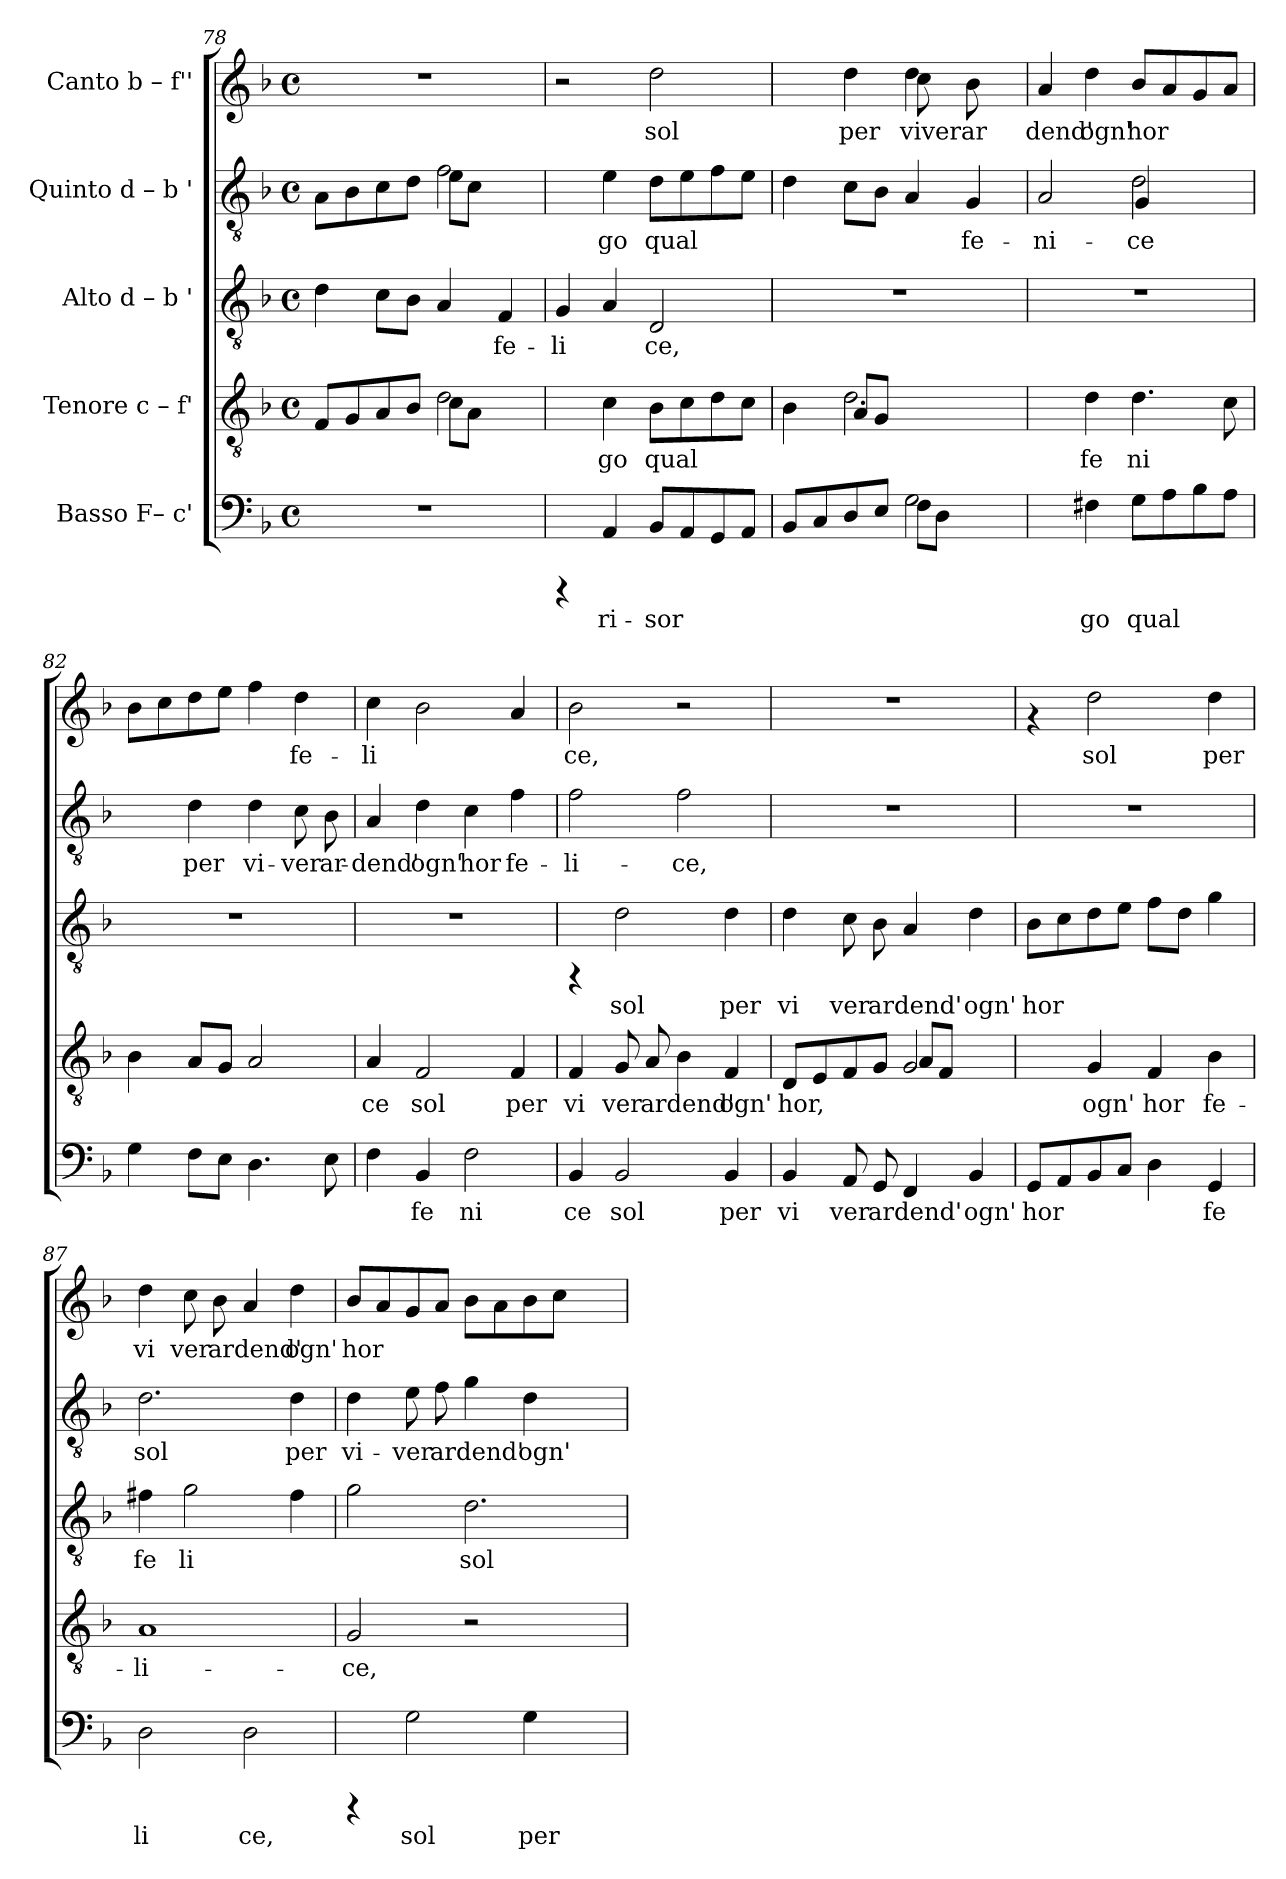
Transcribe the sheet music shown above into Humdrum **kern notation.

**kern	**text	**kern	**text	**kern	**text	**kern	**text	**kern	**text
*part5	*part5	*part4	*part4	*part3	*part3	*part2	*part2	*part1	*part1
*staff5	*staff5	*staff4	*staff4	*staff3	*staff3	*staff2	*staff2	*staff1	*staff1
*I"Basso  F– c'	*	*I"Tenore  c – f'	*	*I"Alto  d – b '	*	*I"Quinto  d – b '	*	*I"Canto  b – f''	*
*clefF4	*	*clefGv2	*	*clefGv2	*	*clefGv2	*	*clefG2	*
*k[b-]	*	*k[b-]	*	*k[b-]	*	*k[b-]	*	*k[b-]	*
*F:	*	*F:	*	*F:	*	*F:	*	*F:	*
*M4/4	*	*M4/4	*	*M4/4	*	*M4/4	*	*M4/4	*
*met(c)	*	*met(c)	*	*met(c)	*	*met(c)	*	*met(c)	*
=78	=78	=78	=78	=78	=78	=78	=78	=78	=78
!	!	!	!LO:LY:b:cj	!	!LO:LY:b:rj	!	!LO:LY:b:cj	!	!
*	*	*^	*	*	*	*^	*	*	*
1r	.	8F/L	2ryy	.	4d\	.	8A\L	2ryy	--	1r	.
!	!	!	!	!LO:LY:b:cj	!	!	!	!	!LO:LY:b:cj	!	!
.	.	8G/	.	.	.	.	8B-\	.	--	.	.
!	!	!	!	!LO:LY:b:cj	!	!LO:LY:b:rj	!	!	!LO:LY:b:cj	!	!
.	.	8A/	.	.	8c\L	.	8c\	.	--	.	.
!	!	!	!	!LO:LY:b:cj	!	!LO:LY:b:rj	!	!	!LO:LY:b:cj	!	!
.	.	8B-/J	.	.	8B-\J	.	8d\J	.	--	.	.
!	!	!	!	!LO:LY:b:cj	!	!LO:LY:b:rj	!	!	!LO:LY:b:cj	!	!
.	.	2d\	8c\L	.	4A/	.	2f\	8e\L	--	.	.
!	!	!	!	!LO:LY:b:cj	!	!	!	!	!LO:LY:b:cj	!	!
.	.	.	8A\J	.	.	.	.	8c\J	--	.	.
!	!	!	!	!	!	!LO:LY:b:rj	!	!	!	!	!
.	.	.	4ryy	.	4F/	fe-	.	4ryy	.	.	.
=79	=79	=79	=79	=79	=79	=79	=79	=79	=79	=79	=79
!	!	!	!	!	!	!LO:LY:b:rj	!	!	!	!	!
*	*	*v	*v	*	*	*	*v	*v	*	*	*
4rCCC	.	4ryy	.	4G/	-li-	4ryy	.	2r	.
!	!LO:LY:b:rj	!	!LO:LY:b:cj	!	!LO:LY:b:rj	!	!LO:LY:b:cj	!	!
4AA/	ri-	4c\	go	4A/	--	4e\	-go	.	.
!	!LO:LY:b:rj	!	!LO:LY:b:cj	!	!LO:LY:b:rj	!	!LO:LY:b:cj	!	!LO:LY:b:cj
8BB-/L	-sor-	8B-\L	qual	2D/	-ce,	8d\L	qual	2dd\	sol
!	!LO:LY:b:rj	!	!LO:LY:b:cj	!	!	!	!LO:LY:b:cj	!	!
8AA/	--	8c\	.	.	.	8e\	.	.	.
!	!LO:LY:b:rj	!	!LO:LY:b:cj	!	!	!	!LO:LY:b:cj	!	!
8GG/	--	8d\	.	.	.	8f\	.	.	.
!	!LO:LY:b:rj	!	!LO:LY:b:cj	!	!	!	!LO:LY:b:cj	!	!
8AA/J	--	8c\J	.	.	.	8e\J	.	.	.
=80	=80	=80	=80	=80	=80	=80	=80	=80	=80
!	!LO:LY:b:rj	!	!LO:LY:b:cj	!	!	!	!LO:LY:b:cj	!	!
*^	*	*^	*	*	*	*	*	*^	*
8BB-/L	2ryy	--	4B-\	4ryy	.	1r	.	4d\	.	4ryy	2ryy	.
!	!	!LO:LY:b:rj	!	!	!	!	!	!	!	!	!	!
8C/	.	--	.	.	.	.	.	.	.	.	.	.
!	!	!LO:LY:b:rj	!	!	!LO:LY:b:cj	!	!	!	!LO:LY:b:cj	!	!	!LO:LY:b:cj
8D/	.	--	2.d\	8A/L	.	.	.	8c\L	.	4dd\	.	per
!	!	!LO:LY:b:rj	!	!	!LO:LY:b:cj	!	!	!	!LO:LY:b:cj	!	!	!
8E/J	.	--	.	8G/J	.	.	.	8B-\J	.	.	.	.
!	!	!LO:LY:b:rj	!	!	!	!	!	!	!LO:LY:b:cj	!	!	!LO:LY:b:cj
2G\	8F\L	--	.	2ryy	.	.	.	4A/	.	4dd\	8cc\	viver
!	!	!LO:LY:b:rj	!	!	!	!	!	!	!	!	!	!
.	8D\J	--	.	.	.	.	.	.	.	.	8ryy	.
!	!	!	!	!	!	!	!	!	!LO:LY:b:cj	!	!	!LO:LY:b:cj
.	4ryy	.	.	.	.	.	.	4G/	fe-	8b-\	4ryy	ar
.	.	.	.	.	.	.	.	.	.	8ryy	.	.
*v	*v	*	*	*	*	*	*	*	*	*v	*v	*
*	*	*v	*v	*	*	*	*	*	*	*
!!LO:PB:g=z
=81	=81	=81	=81	=81	=81	=81	=81	=81	=81
!	!	!	!	!	!	!	!LO:LY:b:cj	!	!LO:LY:b:cj
*	*	*	*	*	*	*^	*	*	*
4ryy	.	4ryy	.	1r	.	2A/	2ryy	-ni-	4a/	dend'
!	!LO:LY:b:rj	!	!LO:LY:b:cj	!	!	!	!	!	!	!LO:LY:b:cj
4F#X\	-go	4d\	fe	.	.	.	.	.	4dd\	ogn'
!	!LO:LY:b:rj	!	!LO:LY:b:cj	!	!	!	!	!LO:LY:b:cj	!	!LO:LY:b:cj
8G\L	qual	4.d\	ni	.	.	2d\	4G/	-ce	8b-/L	hor
!	!LO:LY:b:rj	!	!	!	!	!	!	!	!	!LO:LY:b:cj
8A\	.	.	.	.	.	.	.	.	8a/	.
!	!LO:LY:b:rj	!	!	!	!	!	!	!	!	!LO:LY:b:cj
8B-\	.	.	.	.	.	.	4ryy	.	8g/	.
!	!LO:LY:b:rj	!	!LO:LY:b:cj	!	!	!	!	!	!	!LO:LY:b:cj
8A\J	.	8c\	.	.	.	.	.	.	8a/J	.
*	*	*	*	*	*	*v	*v	*	*	*
=82	=82	=82	=82	=82	=82	=82	=82	=82	=82
!	!LO:LY:b:rj	!	!LO:LY:b:cj	!	!	!	!	!	!LO:LY:b:cj
4G\	.	4B-\	.	1r	.	4ryy	.	8b-\L	.
!	!	!	!	!	!	!	!	!	!LO:LY:b:cj
.	.	.	.	.	.	.	.	8cc\	.
!	!LO:LY:b:rj	!	!LO:LY:b:cj	!	!	!	!LO:LY:b:cj	!	!LO:LY:b:cj
8F\L	.	8A/L	.	.	.	4d\	per	8dd\	.
!	!LO:LY:b:rj	!	!LO:LY:b:cj	!	!	!	!	!	!LO:LY:b:cj
8E\J	.	8G/J	.	.	.	.	.	8ee\J	.
!	!LO:LY:b:rj	!	!LO:LY:b:cj	!	!	!	!LO:LY:b:cj	!	!LO:LY:b:cj
4.D\	.	2A/	.	.	.	4d\	vi-	4ff\	.
!	!	!	!	!	!	!	!LO:LY:b:cj	!	!LO:LY:b:cj
.	.	.	.	.	.	8c\	-ver	4dd\	fe-
!	!LO:LY:b:rj	!	!	!	!	!	!LO:LY:b:cj	!	!
8E\	.	.	.	.	.	8B-\	ar-	.	.
=83	=83	=83	=83	=83	=83	=83	=83	=83	=83
!	!LO:LY:b:rj	!	!LO:LY:b:cj	!	!	!	!LO:LY:b:cj	!	!LO:LY:b:cj
4F\	.	4A/	ce	1r	.	4A/	-dend'	4cc\	-li-
!	!LO:LY:b:rj	!	!LO:LY:b:cj	!	!	!	!LO:LY:b:cj	!	!LO:LY:b:cj
4BB-/	fe	2F/	sol	.	.	4d\	ogn'	2b-\	--
!	!LO:LY:b:rj	!	!	!	!	!	!LO:LY:b:cj	!	!
2F\	ni	.	.	.	.	4c\	hor	.	.
!	!	!	!LO:LY:b:cj	!	!	!	!LO:LY:b:cj	!	!LO:LY:b:cj
.	.	4F/	per	.	.	4f\	fe-	4a/	--
=84	=84	=84	=84	=84	=84	=84	=84	=84	=84
!	!LO:LY:b:rj	!	!LO:LY:b:cj	!	!	!	!LO:LY:b:cj	!	!LO:LY:b:cj
4BB-/	ce	4F/	vi	4rFF	.	2f\	-li-	2b-\	-ce,
!	!LO:LY:b:rj	!	!LO:LY:b:cj	!	!LO:LY:b:rj	!	!	!	!
2BB-/	sol	8G/	ver	2d\	sol	.	.	.	.
!	!	!	!LO:LY:b:cj	!	!	!	!	!	!
.	.	8A/	ardend'	.	.	.	.	.	.
!	!	!	!LO:LY:b:cj	!	!	!	!LO:LY:b:cj	!	!
.	.	4B-\	.	.	.	2f\	-ce,	2r	.
!	!LO:LY:b:rj	!	!LO:LY:b:cj	!	!LO:LY:b:rj	!	!	!	!
4BB-/	per	4F/	ogn'	4d\	per	.	.	.	.
=85	=85	=85	=85	=85	=85	=85	=85	=85	=85
!	!LO:LY:b:rj	!	!LO:LY:b:cj	!	!LO:LY:b:rj	!	!	!	!
*	*	*^	*	*	*	*	*	*	*
4BB-/	vi	8D/L	2ryy	hor,	4d\	vi	1r	.	1r	.
!	!	!	!	!LO:LY:b:cj	!	!	!	!	!	!
.	.	8E/	.	.	.	.	.	.	.	.
!	!LO:LY:b:rj	!	!	!LO:LY:b:cj	!	!LO:LY:b:rj	!	!	!	!
8AA/	ver	8F/	.	.	8c\	ver	.	.	.	.
!	!LO:LY:b:rj	!	!	!LO:LY:b:cj	!	!LO:LY:b:rj	!	!	!	!
8GG/	ardend'	8G/J	.	.	8B-\	ardend'	.	.	.	.
!	!LO:LY:b:rj	!	!	!LO:LY:b:cj	!	!LO:LY:b:rj	!	!	!	!
4FF/	.	2G/	8A/L	.	4A/	.	.	.	.	.
!	!	!	!	!LO:LY:b:cj	!	!	!	!	!	!
.	.	.	8F/J	.	.	.	.	.	.	.
!	!LO:LY:b:rj	!	!	!	!	!LO:LY:b:rj	!	!	!	!
4BB-/	ogn'	.	4ryy	.	4d\	ogn'	.	.	.	.
!!LO:LB:g=z
=86	=86	=86	=86	=86	=86	=86	=86	=86	=86	=86
!	!LO:LY:b:rj	!	!	!	!	!LO:LY:b:rj	!	!	!	!
*	*	*v	*v	*	*	*	*	*	*	*
8GG/L	hor	4ryy	.	8B-\L	hor	1r	.	4rf	.
!	!LO:LY:b:rj	!	!	!	!LO:LY:b:rj	!	!	!	!
8AA/	.	.	.	8c\	.	.	.	.	.
!	!LO:LY:b:rj	!	!LO:LY:b:cj	!	!LO:LY:b:rj	!	!	!	!LO:LY:b:cj
8BB-/	.	4G/	ogn'	8d\	.	.	.	2dd\	sol
!	!LO:LY:b:rj	!	!	!	!LO:LY:b:rj	!	!	!	!
8C/J	.	.	.	8e\J	.	.	.	.	.
!	!LO:LY:b:rj	!	!LO:LY:b:cj	!	!LO:LY:b:rj	!	!	!	!
4D\	.	4F/	hor	8f\L	.	.	.	.	.
!	!	!	!	!	!LO:LY:b:rj	!	!	!	!
.	.	.	.	8d\J	.	.	.	.	.
!	!LO:LY:b:rj	!	!LO:LY:b:cj	!	!LO:LY:b:rj	!	!	!	!LO:LY:b:cj
4GG/	fe	4B-\	fe-	4g\	.	.	.	4dd\	per
=87	=87	=87	=87	=87	=87	=87	=87	=87	=87
!	!LO:LY:b:rj	!	!LO:LY:b:cj	!	!LO:LY:b:rj	!	!LO:LY:b:cj	!	!LO:LY:b:cj
2D\	li	1A	-li-	4f#X\	fe	2.d\	sol	4dd\	vi
!	!	!	!	!	!LO:LY:b:rj	!	!	!	!LO:LY:b:cj
.	.	.	.	2g\	li	.	.	8cc\	ver
!	!	!	!	!	!	!	!	!	!LO:LY:b:cj
.	.	.	.	.	.	.	.	8b-\	ardend'
!	!LO:LY:b:rj	!	!	!	!	!	!	!	!LO:LY:b:cj
2D\	ce,	.	.	.	.	.	.	4a/	.
!	!	!	!	!	!LO:LY:b:rj	!	!LO:LY:b:cj	!	!LO:LY:b:cj
.	.	.	.	4f#\	.	4d\	per	4dd\	ogn'
=88	=88	=88	=88	=88	=88	=88	=88	=88	=88
!	!	!	!LO:LY:b:cj	!	!	!	!LO:LY:b:cj	!	!LO:LY:b:cj
4rCCC	.	2G/	-ce,	2g\	.	4d\	vi-	8b-/L	hor
!	!	!	!	!	!	!	!	!	!LO:LY:b:cj
.	.	.	.	.	.	.	.	8a/	.
!	!LO:LY:b:rj	!	!	!	!	!	!LO:LY:b:cj	!	!LO:LY:b:cj
2G\	sol	.	.	.	.	8e\	-ver	8g/	.
!	!	!	!	!	!	!	!LO:LY:b:cj	!	!LO:LY:b:cj
.	.	.	.	.	.	8f\	ardend'	8a/J	.
!	!	!	!	!	!LO:LY:b:rj	!	!LO:LY:b:cj	!	!LO:LY:b:cj
.	.	2r	.	2.d\	sol	4g\	.	8b-\L	.
!	!	!	!	!	!	!	!	!	!LO:LY:b:cj
.	.	.	.	.	.	.	.	8a\	.
!	!LO:LY:b:rj	!	!	!	!	!	!LO:LY:b:cj	!	!LO:LY:b:cj
4G\	per	.	.	.	.	4d\	ogn'	8b-\	.
!	!	!	!	!	!	!	!	!	!LO:LY:b:cj
.	.	.	.	.	.	.	.	8cc\J	.
4ryy	.	4ryy	.	.	.	4ryy	.	4ryy	.
=	=	=	=	=	=	=	=	=	=
*-	*-	*-	*-	*-	*-	*-	*-	*-	*-
